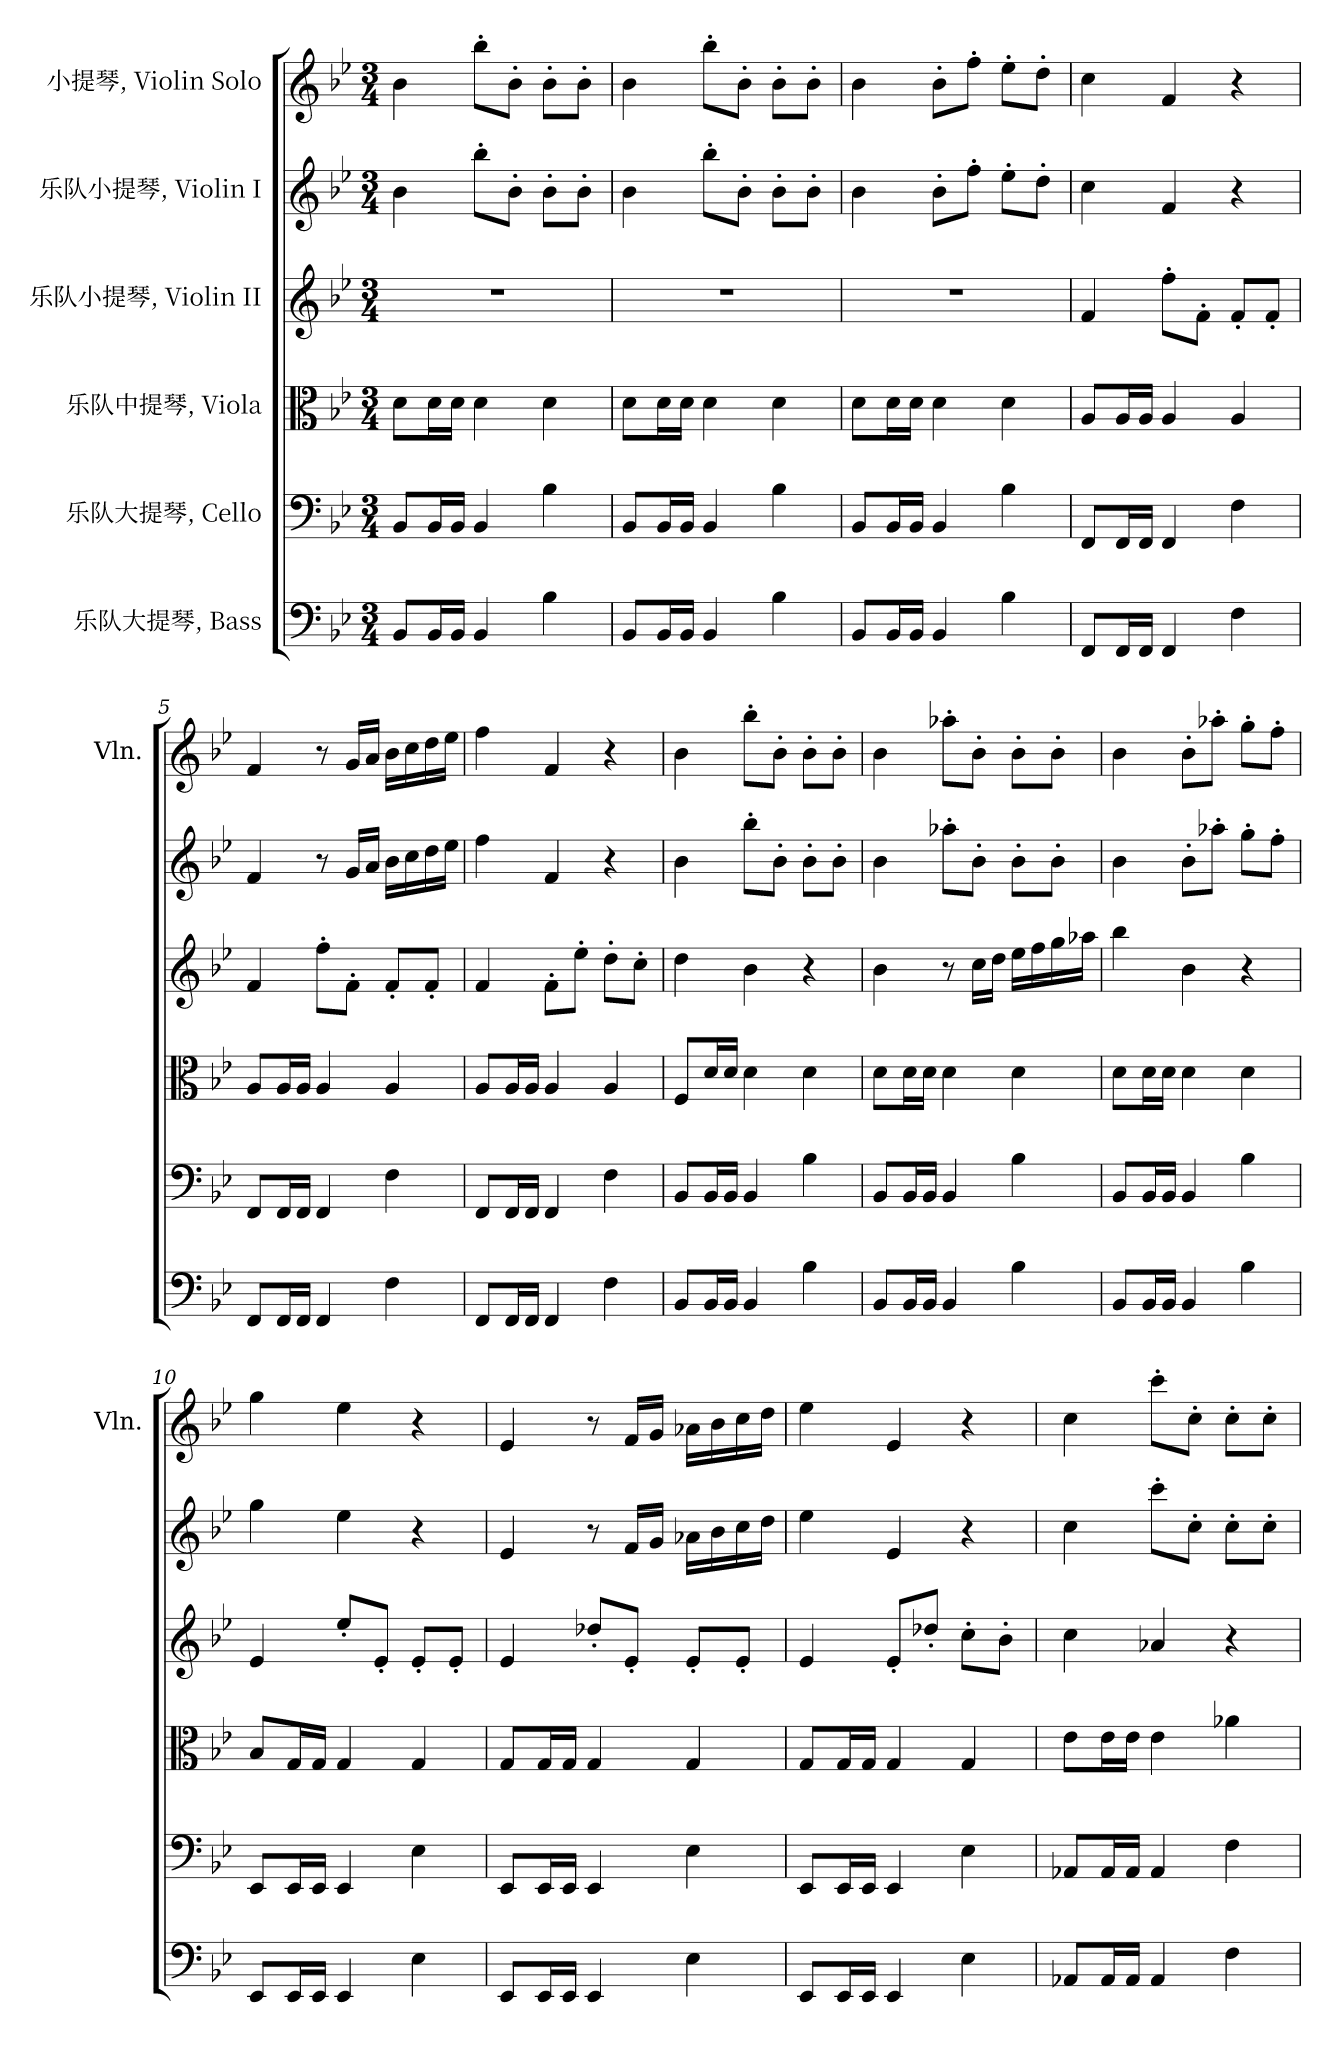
**kern	**kern	**kern	**kern	**kern	**kern
*part6	*part5	*part4	*part3	*part2	*part1
*staff6	*staff5	*staff4	*staff3	*staff2	*staff1
*I"乐队大提琴, Bass	*I"乐队大提琴, Cello	*I"乐队中提琴, Viola	*I"乐队小提琴, Violin II	*I"乐队小提琴, Violin I	*I"小提琴, Violin Solo
*	*	*	*	*	*I'Vln.
*clefF4	*clefF4	*clefC3	*clefG2	*clefG2	*clefG2
*k[b-e-]	*k[b-e-]	*k[b-e-]	*k[b-e-]	*k[b-e-]	*k[b-e-]
*M3/4	*M3/4	*M3/4	*M3/4	*M3/4	*M3/4
*MM170	*MM170	*MM170	*MM170	*MM170	*MM170
=1	=1	=1	=1	=1	=1
8BB-/L	8BB-/L	8d\L	2.r	4b-\	4b-\
16BB-/L	16BB-/L	16d\L	.	.	.
16BB-/JJ	16BB-/JJ	16d\JJ	.	.	.
4BB-/	4BB-/	4d\	.	8bb-'\L	8bb-'\L
.	.	.	.	8b-'\J	8b-'\J
4B-\	4B-\	4d\	.	8b-'\L	8b-'\L
.	.	.	.	8b-'\J	8b-'\J
=2	=2	=2	=2	=2	=2
8BB-/L	8BB-/L	8d\L	2.r	4b-\	4b-\
16BB-/L	16BB-/L	16d\L	.	.	.
16BB-/JJ	16BB-/JJ	16d\JJ	.	.	.
4BB-/	4BB-/	4d\	.	8bb-'\L	8bb-'\L
.	.	.	.	8b-'\J	8b-'\J
4B-\	4B-\	4d\	.	8b-'\L	8b-'\L
.	.	.	.	8b-'\J	8b-'\J
=3	=3	=3	=3	=3	=3
8BB-/L	8BB-/L	8d\L	2.r	4b-\	4b-\
16BB-/L	16BB-/L	16d\L	.	.	.
16BB-/JJ	16BB-/JJ	16d\JJ	.	.	.
4BB-/	4BB-/	4d\	.	8b-'\L	8b-'\L
.	.	.	.	8ff'\J	8ff'\J
4B-\	4B-\	4d\	.	8ee-'\L	8ee-'\L
.	.	.	.	8dd'\J	8dd'\J
=4	=4	=4	=4	=4	=4
8FF/L	8FF/L	8A/L	4f/	4cc\	4cc\
16FF/L	16FF/L	16A/L	.	.	.
16FF/JJ	16FF/JJ	16A/JJ	.	.	.
4FF/	4FF/	4A/	8ff'\L	4f/	4f/
.	.	.	8f'\J	.	.
4F\	4F\	4A/	8f'/L	4r	4r
.	.	.	8f'/J	.	.
!!LO:LB:g=z
=5	=5	=5	=5	=5	=5
8FF/L	8FF/L	8A/L	4f/	4f/	4f/
16FF/L	16FF/L	16A/L	.	.	.
16FF/JJ	16FF/JJ	16A/JJ	.	.	.
4FF/	4FF/	4A/	8ff'\L	8r	8r
.	.	.	8f'\J	16g/LL	16g/LL
.	.	.	.	16a/JJ	16a/JJ
4F\	4F\	4A/	8f'/L	16b-\LL	16b-\LL
.	.	.	.	16cc\	16cc\
.	.	.	8f'/J	16dd\	16dd\
.	.	.	.	16ee-\JJ	16ee-\JJ
=6	=6	=6	=6	=6	=6
8FF/L	8FF/L	8A/L	4f/	4ff\	4ff\
16FF/L	16FF/L	16A/L	.	.	.
16FF/JJ	16FF/JJ	16A/JJ	.	.	.
4FF/	4FF/	4A/	8f'\L	4f/	4f/
.	.	.	8ee-'\J	.	.
4F\	4F\	4A/	8dd'\L	4r	4r
.	.	.	8cc'\J	.	.
=7	=7	=7	=7	=7	=7
8BB-/L	8BB-/L	8F/L	4dd\	4b-\	4b-\
16BB-/L	16BB-/L	16d/L	.	.	.
16BB-/JJ	16BB-/JJ	16d/JJ	.	.	.
4BB-/	4BB-/	4d\	4b-\	8bb-'\L	8bb-'\L
.	.	.	.	8b-'\J	8b-'\J
4B-\	4B-\	4d\	4r	8b-'\L	8b-'\L
.	.	.	.	8b-'\J	8b-'\J
=8	=8	=8	=8	=8	=8
8BB-/L	8BB-/L	8d\L	4b-\	4b-\	4b-\
16BB-/L	16BB-/L	16d\L	.	.	.
16BB-/JJ	16BB-/JJ	16d\JJ	.	.	.
4BB-/	4BB-/	4d\	8r	8aa-X'\L	8aa-X'\L
.	.	.	16cc\LL	8b-'\J	8b-'\J
.	.	.	16dd\JJ	.	.
4B-\	4B-\	4d\	16ee-\LL	8b-'\L	8b-'\L
.	.	.	16ff\	.	.
.	.	.	16gg\	8b-'\J	8b-'\J
.	.	.	16aa-X\JJ	.	.
!!LO:PB:g=z
=9	=9	=9	=9	=9	=9
8BB-/L	8BB-/L	8d\L	4bb-\	4b-\	4b-\
16BB-/L	16BB-/L	16d\L	.	.	.
16BB-/JJ	16BB-/JJ	16d\JJ	.	.	.
4BB-/	4BB-/	4d\	4b-\	8b-'\L	8b-'\L
.	.	.	.	8aa-X'\J	8aa-X'\J
4B-\	4B-\	4d\	4r	8gg'\L	8gg'\L
.	.	.	.	8ff'\J	8ff'\J
=10	=10	=10	=10	=10	=10
8EE-/L	8EE-/L	8B-/L	4e-/	4gg\	4gg\
16EE-/L	16EE-/L	16G/L	.	.	.
16EE-/JJ	16EE-/JJ	16G/JJ	.	.	.
4EE-/	4EE-/	4G/	8ee-'/L	4ee-\	4ee-\
.	.	.	8e-'/J	.	.
4E-\	4E-\	4G/	8e-'/L	4r	4r
.	.	.	8e-'/J	.	.
=11	=11	=11	=11	=11	=11
8EE-/L	8EE-/L	8G/L	4e-/	4e-/	4e-/
16EE-/L	16EE-/L	16G/L	.	.	.
16EE-/JJ	16EE-/JJ	16G/JJ	.	.	.
4EE-/	4EE-/	4G/	8dd-X'/L	8r	8r
.	.	.	8e-'/J	16f/LL	16f/LL
.	.	.	.	16g/JJ	16g/JJ
4E-\	4E-\	4G/	8e-'/L	16a-X\LL	16a-X\LL
.	.	.	.	16b-\	16b-\
.	.	.	8e-'/J	16cc\	16cc\
.	.	.	.	16dd\JJ	16dd\JJ
=12	=12	=12	=12	=12	=12
8EE-/L	8EE-/L	8G/L	4e-/	4ee-\	4ee-\
16EE-/L	16EE-/L	16G/L	.	.	.
16EE-/JJ	16EE-/JJ	16G/JJ	.	.	.
4EE-/	4EE-/	4G/	8e-'/L	4e-/	4e-/
.	.	.	8dd-X'/J	.	.
4E-\	4E-\	4G/	8cc'\L	4r	4r
.	.	.	8b-'\J	.	.
!!LO:LB:g=z
=13	=13	=13	=13	=13	=13
8AA-X/L	8AA-X/L	8e-\L	4cc\	4cc\	4cc\
16AA-/L	16AA-/L	16e-\L	.	.	.
16AA-/JJ	16AA-/JJ	16e-\JJ	.	.	.
4AA-/	4AA-/	4e-\	4a-X/	8ccc'\L	8ccc'\L
.	.	.	.	8cc'\J	8cc'\J
4F\	4F\	4a-X\	4r	8cc'\L	8cc'\L
.	.	.	.	8cc'\J	8cc'\J
=	=	=	=	=	=
*-	*-	*-	*-	*-	*-
